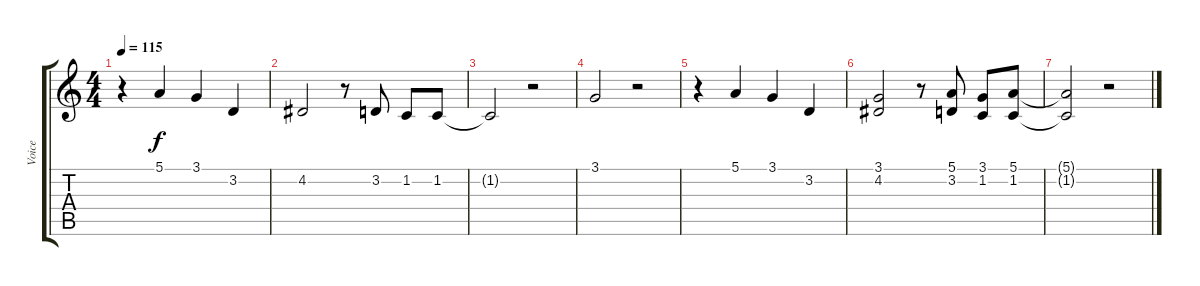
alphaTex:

\track ("Voice" "Voice") {instrument lead6voice}
\staff {score tabs}
\tuning (E4 B3 G3 D3 A2 E2) {hide}
\ts (4 4)
\tempo 115
\clef g2
\ks c
r.4{dy f} 5.1.4 3.1.4 3.2.4 |
4.2.2 r.8 3.2.8 1.2.8 1.2.8 |
1.2{t}.2 r.2 |
3.1.2 r.2 |
r.4 5.1.4 3.1.4 3.2.4 |
(3.1 4.2).2 r.8 (5.1 3.2).8 (3.1 1.2).8 (5.1 1.2).8 |
(5.1{t} 1.2{t}).2 r.2
